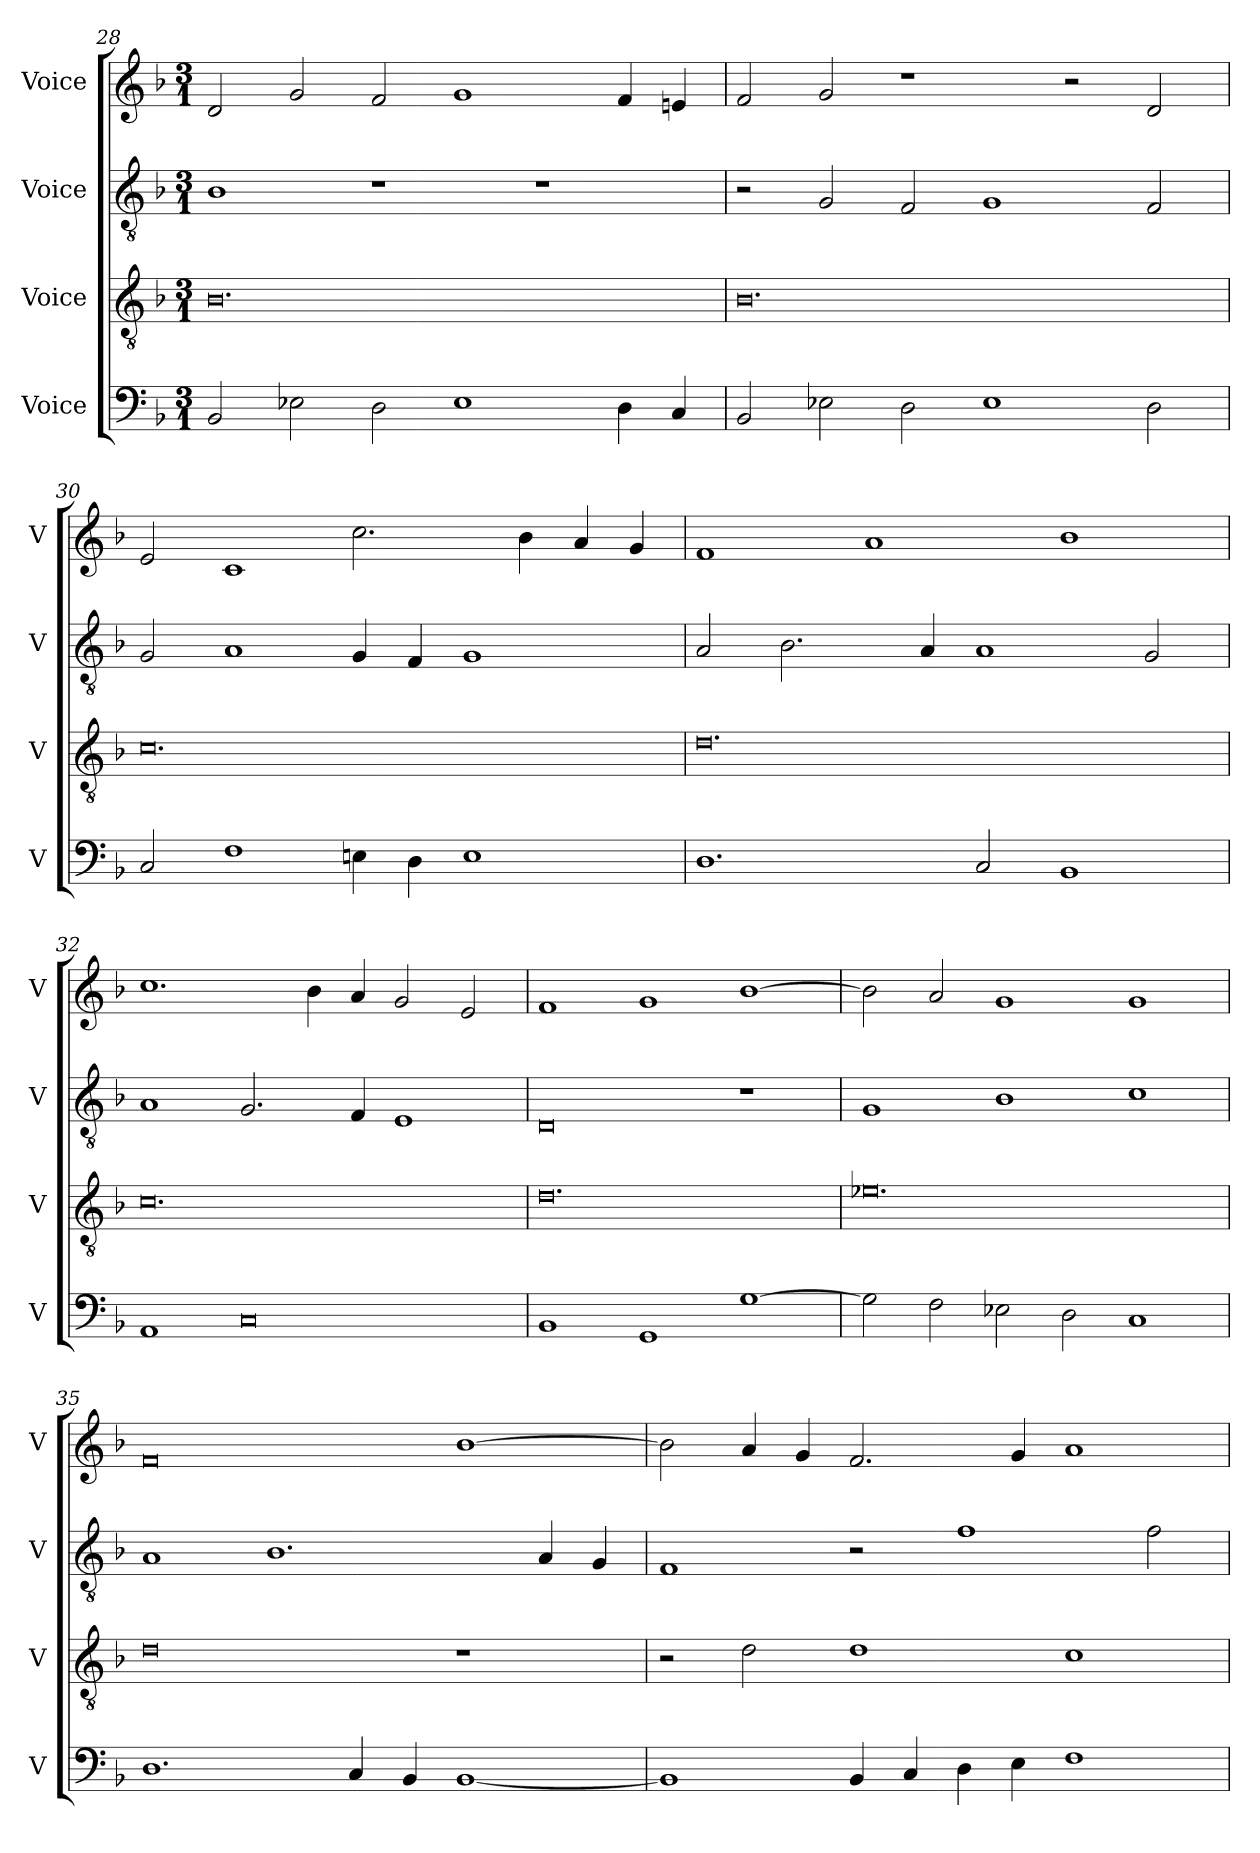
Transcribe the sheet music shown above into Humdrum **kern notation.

**kern	**kern	**kern	**kern
*part4	*part3	*part2	*part1
*staff4	*staff3	*staff2	*staff1
*I"Voice	*I"Voice	*I"Voice	*I"Voice
*I'V	*I'V	*I'V	*I'V
!!LO:LB:g=z
*clefF4	*clefGv2	*clefGv2	*clefG2
*k[b-]	*k[b-]	*k[b-]	*k[b-]
*M3/1	*M3/1	*M3/1	*M3/1
=28	=28	=28	=28
2BB-/	0.B-	1B-	2d/
2E-X\	.	.	2g/
2D\	.	1r	2f/
1E-	.	.	1g
.	.	1r	.
4D\	.	.	4f/
4C/	.	.	4en/
=29	=29	=29	=29
2BB-/	0.B-	2r	2f/
2E-X\	.	2G/	2g/
2D\	.	2F/	1r
1E-	.	1G	.
.	.	.	2r
2D\	.	2F/	2d/
!!LO:LB:g=z
=30	=30	=30	=30
2C/	0.c	2G/	2e/
1F	.	1A	1c
4En\	.	4G/	2.cc\
4D\	.	4F/	.
1E	.	1G	.
.	.	.	4b-\
.	.	.	4a/
.	.	.	4g/
=31	=31	=31	=31
1.D	0.d	2A/	1f
.	.	2.B-\	.
.	.	.	1a
.	.	4A/	.
2C/	.	1A	.
1BB-	.	.	1b-
.	.	2G/	.
!!LO:LB:g=z
=32	=32	=32	=32
1AA	0.c	1A	1.cc
0C	.	2.G/	.
.	.	.	4b-\
.	.	4F/	4a/
.	.	1E	2g/
.	.	.	2e/
=33	=33	=33	=33
1BB-	0.d	0D	1f
1GG	.	.	1g
[1G	.	1r	[1b-
=34	=34	=34	=34
2G\]	0.e-X	1G	2b-\]
2F\	.	.	2a/
2E-X\	.	1B-	1g
2D\	.	.	.
1C	.	1c	1g
!!LO:PB:g=z
=35	=35	=35	=35
1.D	0d	1A	0f
.	.	1.B-	.
4C/	.	.	.
4BB-/	.	.	.
[1BB-	1r	.	[1b-
.	.	4A/	.
.	.	4G/	.
=36	=36	=36	=36
1BB-]	2r	1F	2b-\]
.	2d\	.	4a/
.	.	.	4g/
4BB-/	1d	2r	2.f/
4C/	.	.	.
4D\	.	1f	.
4E\	.	.	4g/
1F	1c	.	1a
.	.	2f\	.
=	=	=	=
*-	*-	*-	*-
